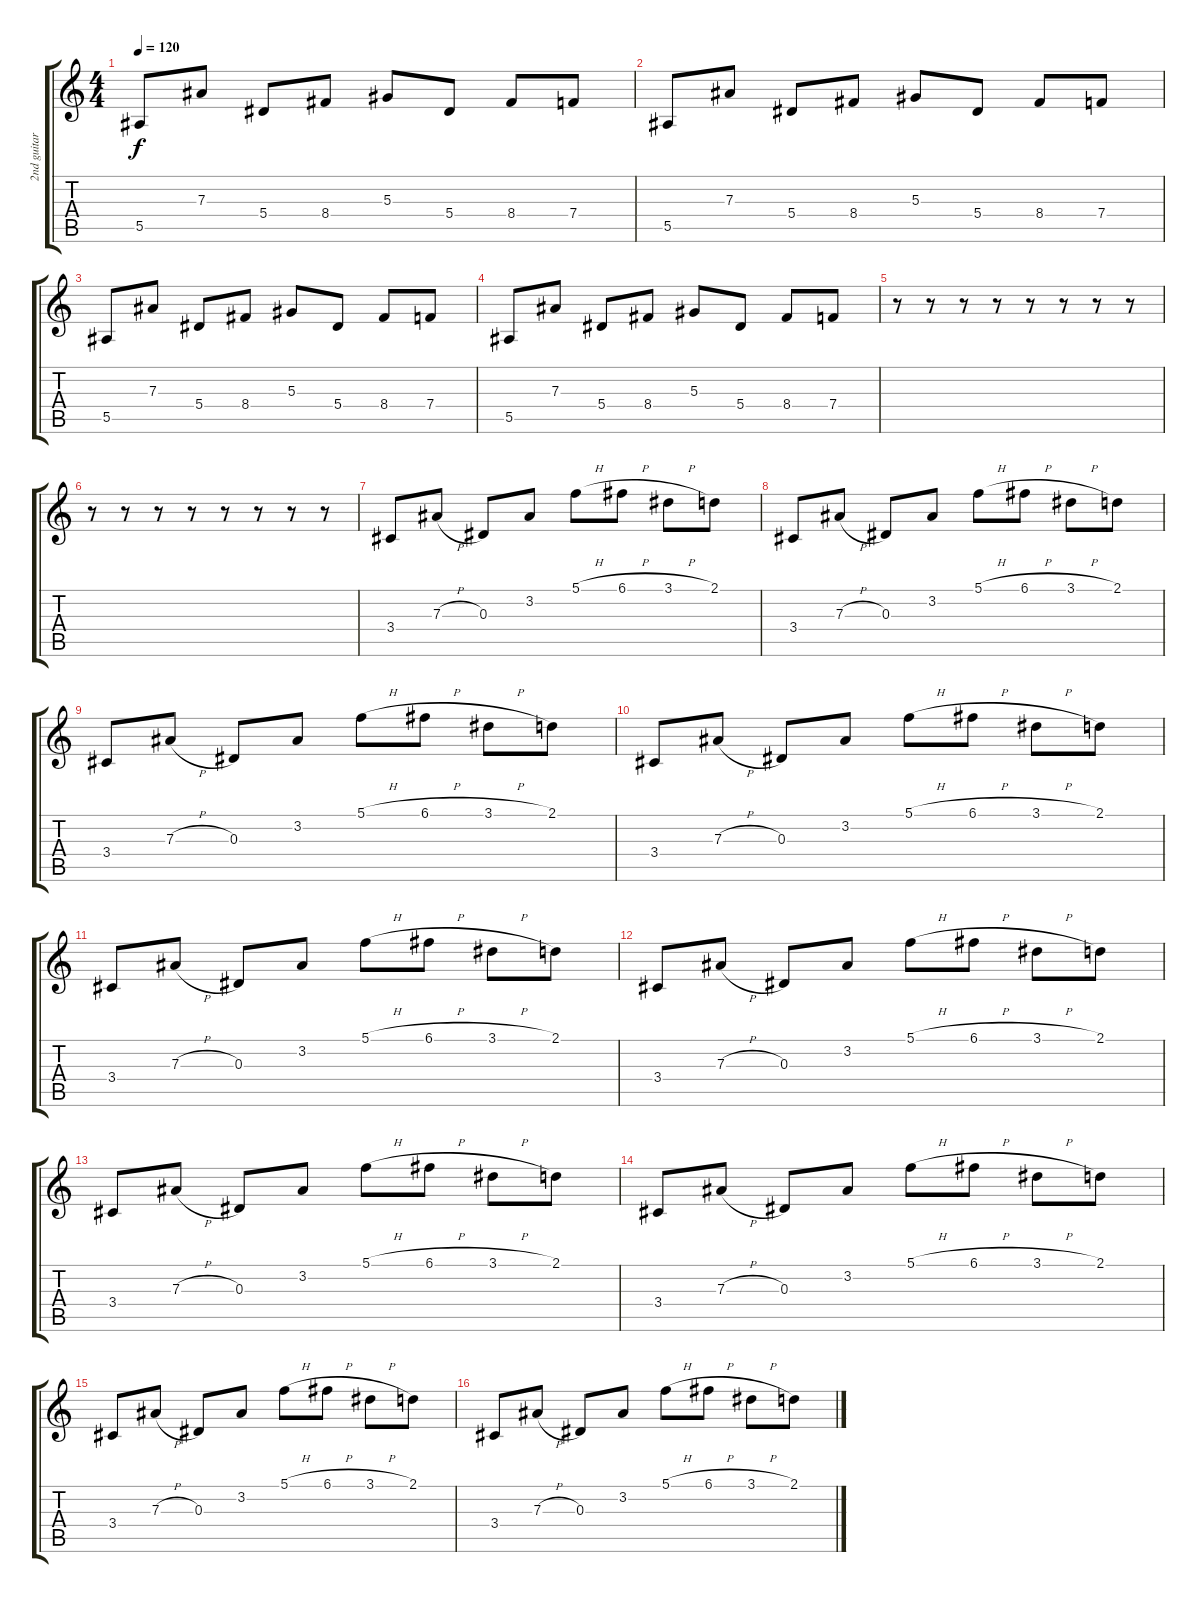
\track ("2nd guitar" "2nd guitar") {instrument distortionguitar}
\staff {score tabs}
\tuning (C4 G3 Eb3 Bb2 F2 C2) {hide}
\ts (4 4)
\tempo 120
\clef g2
\ks c
5.5.8{dy f} 7.3.8 5.4.8 8.4.8 5.3.8 5.4.8 8.4.8 7.4.8 |
5.5.8 7.3.8 5.4.8 8.4.8 5.3.8 5.4.8 8.4.8 7.4.8 |
5.5.8 7.3.8 5.4.8 8.4.8 5.3.8 5.4.8 8.4.8 7.4.8 |
5.5.8 7.3.8 5.4.8 8.4.8 5.3.8 5.4.8 8.4.8 7.4.8 |
r.8 r.8 r.8 r.8 r.8 r.8 r.8 r.8 |
r.8 r.8 r.8 r.8 r.8 r.8 r.8 r.8 |
3.4.8 7.3{h}.8 0.3.8 3.2.8 5.1{h}.8 6.1{h}.8 3.1{h}.8 2.1.8 |
3.4.8 7.3{h}.8 0.3.8 3.2.8 5.1{h}.8 6.1{h}.8 3.1{h}.8 2.1.8 |
3.4.8 7.3{h}.8 0.3.8 3.2.8 5.1{h}.8 6.1{h}.8 3.1{h}.8 2.1.8 |
3.4.8 7.3{h}.8 0.3.8 3.2.8 5.1{h}.8 6.1{h}.8 3.1{h}.8 2.1.8 |
3.4.8 7.3{h}.8 0.3.8 3.2.8 5.1{h}.8 6.1{h}.8 3.1{h}.8 2.1.8 |
3.4.8 7.3{h}.8 0.3.8 3.2.8 5.1{h}.8 6.1{h}.8 3.1{h}.8 2.1.8 |
3.4.8 7.3{h}.8 0.3.8 3.2.8 5.1{h}.8 6.1{h}.8 3.1{h}.8 2.1.8 |
3.4.8 7.3{h}.8 0.3.8 3.2.8 5.1{h}.8 6.1{h}.8 3.1{h}.8 2.1.8 |
3.4.8 7.3{h}.8 0.3.8 3.2.8 5.1{h}.8 6.1{h}.8 3.1{h}.8 2.1.8 |
3.4.8 7.3{h}.8 0.3.8 3.2.8 5.1{h}.8 6.1{h}.8 3.1{h}.8 2.1.8
